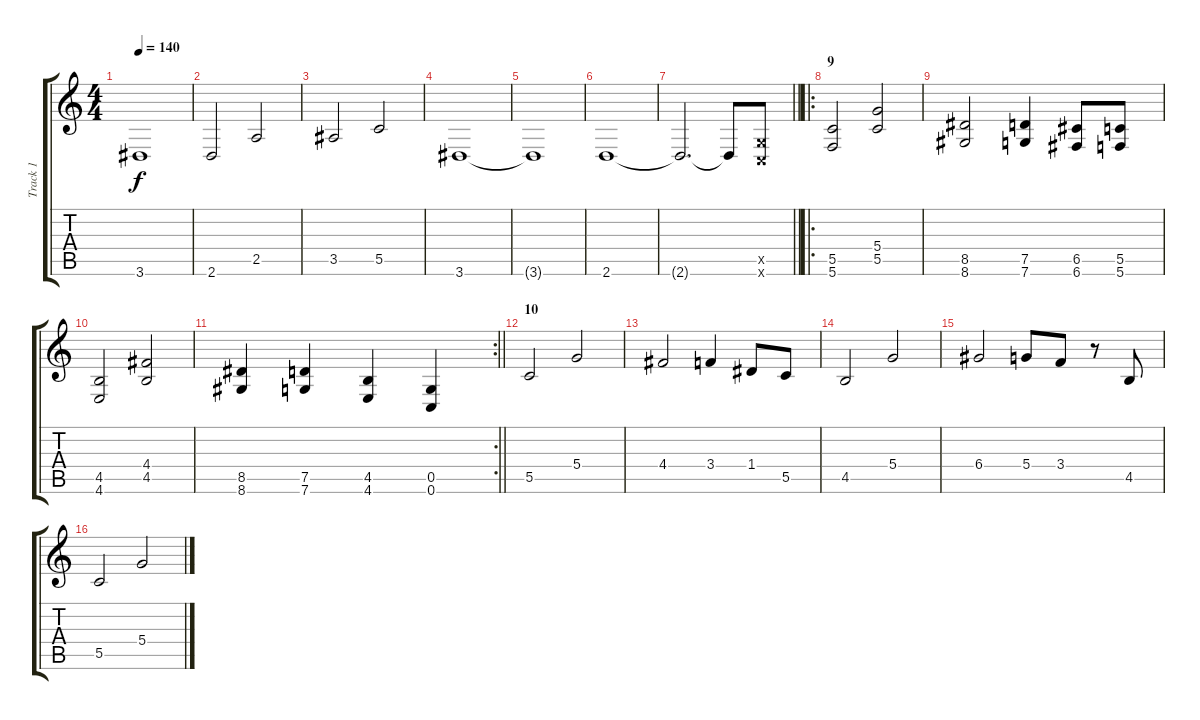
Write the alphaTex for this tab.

\track ("Track 1" "Track 1") {instrument distortionguitar}
\staff {score tabs}
\tuning (E4 B3 G3 D3 G2 C2) {hide}
\ts (4 4)
\tempo 140
\clef g2
\ks c
3.6{t}.1{dy f} |
2.6.2 2.5.2 |
3.5.2 5.5.2 |
3.6.1 |
3.6{t}.1 |
2.6.1 |
\barLineRight lightlight
2.6{t}.2{d} 2.6{t}.8 (0.5{x} 0.6{x}).8 |
\ro
\section ("" "9")
(5.5 5.6).2 (5.4 5.5).2 |
(8.5 8.6).2 (7.5 7.6).4 (6.5 6.6).8 (5.5 5.6).8 |
(4.5 4.6).2 (4.4 4.5).2 |
\rc 2
\barLineRight lightlight
(8.5 8.6).4 (7.5 7.6).4 (4.5 4.6).4 (0.5 0.6).4 |
\section ("" "10")
5.5.2 5.4.2 |
4.4.2 3.4.4 1.4.8 5.5.8 |
4.5.2 5.4.2 |
6.4.2 5.4.8 3.4.8 r.8 4.5.8 |
5.5.2 5.4.2
